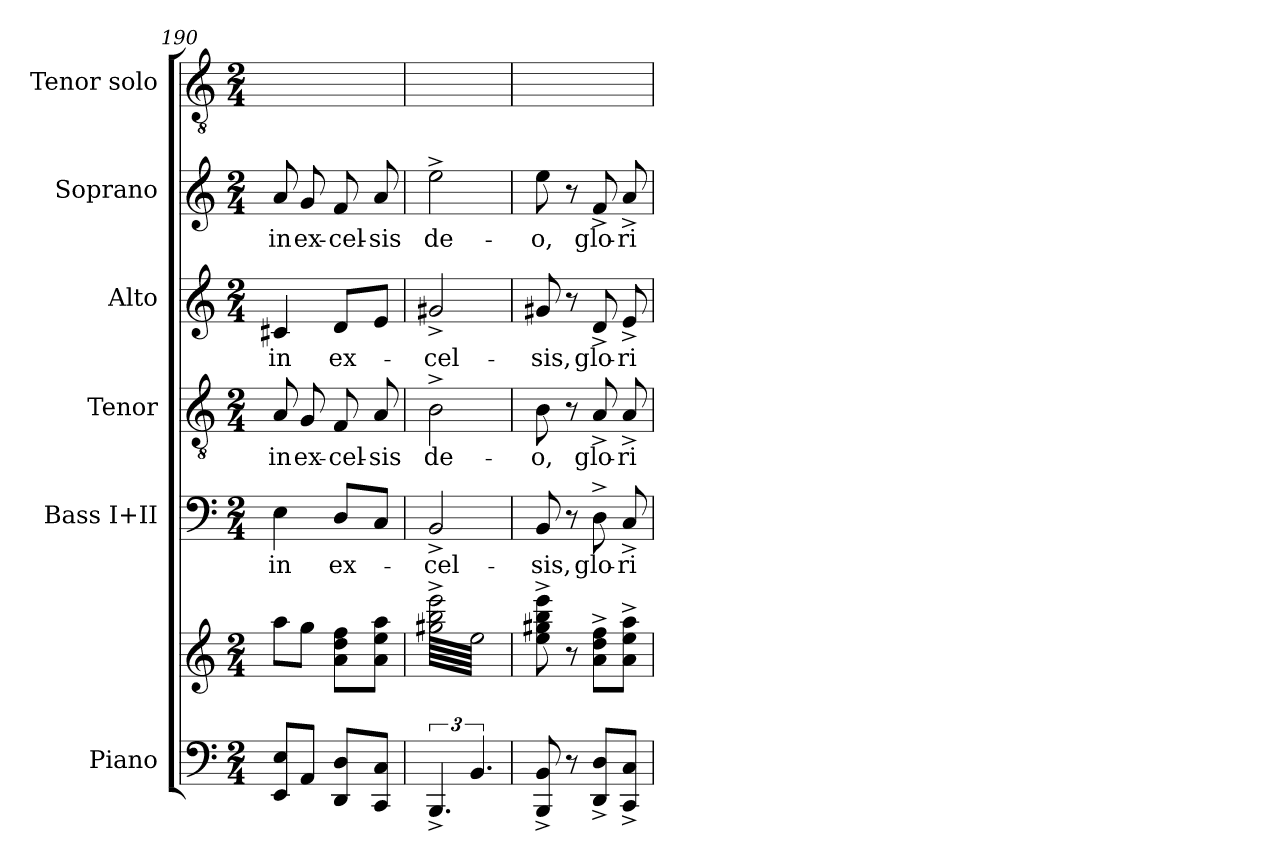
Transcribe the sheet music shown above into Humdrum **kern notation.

**kern	**kern	**kern	**text	**kern	**text	**kern	**text	**kern	**text	**kern
*part6	*part6	*part5	*part5	*part4	*part4	*part3	*part3	*part2	*part2	*part1
*staff7	*staff6	*staff5	*staff5	*staff4	*staff4	*staff3	*staff3	*staff2	*staff2	*staff1
*I"Piano	*	*I"Bass I+II	*	*I"Tenor	*	*I"Alto	*	*I"Soprano	*	*I"Tenor solo
*I'Pno.	*	*I'B.I+II	*	*I'T.	*	*I'A.	*	*I'S.	*	*I'T.s
*clefF4	*clefG2	*clefF4	*	*clefGv2	*	*clefG2	*	*clefG2	*	*clefGv2
*k[]	*k[]	*k[]	*	*k[]	*	*k[]	*	*k[]	*	*k[]
*M2/4	*M2/4	*M2/4	*	*M2/4	*	*M2/4	*	*M2/4	*	*M2/4
=190	=190	=190	=190	=190	=190	=190	=190	=190	=190	=190
8EE/ 8E/L	8aa\L	4E\	in	8A/	in	4c#X/	in	8a/	in	2ryy
8AA/J	8gg\J	.	.	8G/	ex-	.	.	8g/	ex-	.
8DD/ 8D/L	8a\ 8dd\ 8ff\L	8D/L	ex-	8F/	-cel-	8d/L	ex-	8f/	-cel-	.
8CC/ 8C/J	8a\ 8ee\ 8aa\J	8C/J	.	8A/	-sis	8e/J	.	8a/	-sis	.
=191	=191	=191	=191	=191	=191	=191	=191	=191	=191	=191
*	*tremolo	*	*	*	*	*	*	*	*	*
6.BBB^/	64gg#X\^ 64bb\^ 64eee\^LLLL	2BB^/	-cel-	2B^\	de-	2g#X^/	-cel-	2ee^\	de-	2ryy
.	64ee\	.	.	.	.	.	.	.	.	.
.	64gg#X\^ 64bb\^ 64eee\^	.	.	.	.	.	.	.	.	.
.	64ee\	.	.	.	.	.	.	.	.	.
.	64gg#X\^ 64bb\^ 64eee\^	.	.	.	.	.	.	.	.	.
.	64ee\	.	.	.	.	.	.	.	.	.
.	64gg#X\^ 64bb\^ 64eee\^	.	.	.	.	.	.	.	.	.
.	64ee\	.	.	.	.	.	.	.	.	.
.	64gg#X\^ 64bb\^ 64eee\^	.	.	.	.	.	.	.	.	.
.	64ee\	.	.	.	.	.	.	.	.	.
.	64gg#X\^ 64bb\^ 64eee\^	.	.	.	.	.	.	.	.	.
.	64ee\	.	.	.	.	.	.	.	.	.
.	64gg#X\^ 64bb\^ 64eee\^	.	.	.	.	.	.	.	.	.
.	64ee\	.	.	.	.	.	.	.	.	.
.	64gg#X\^ 64bb\^ 64eee\^	.	.	.	.	.	.	.	.	.
.	64ee\	.	.	.	.	.	.	.	.	.
6.BB/	64gg#X\^ 64bb\^ 64eee\^	.	.	.	.	.	.	.	.	.
.	64ee\	.	.	.	.	.	.	.	.	.
.	64gg#X\^ 64bb\^ 64eee\^	.	.	.	.	.	.	.	.	.
.	64ee\	.	.	.	.	.	.	.	.	.
.	64gg#X\^ 64bb\^ 64eee\^	.	.	.	.	.	.	.	.	.
.	64ee\	.	.	.	.	.	.	.	.	.
.	64gg#X\^ 64bb\^ 64eee\^	.	.	.	.	.	.	.	.	.
.	64ee\	.	.	.	.	.	.	.	.	.
.	64gg#X\^ 64bb\^ 64eee\^	.	.	.	.	.	.	.	.	.
.	64ee\	.	.	.	.	.	.	.	.	.
.	64gg#X\^ 64bb\^ 64eee\^	.	.	.	.	.	.	.	.	.
.	64ee\	.	.	.	.	.	.	.	.	.
.	64gg#X\^ 64bb\^ 64eee\^	.	.	.	.	.	.	.	.	.
.	64ee\	.	.	.	.	.	.	.	.	.
.	64gg#X\^ 64bb\^ 64eee\^	.	.	.	.	.	.	.	.	.
.	64ee\JJJJ	.	.	.	.	.	.	.	.	.
*	*Xtremolo	*	*	*	*	*	*	*	*	*
=192	=192	=192	=192	=192	=192	=192	=192	=192	=192	=192
8BBB/^ 8BB/^	8ee\^ 8gg#X\^ 8bb\^ 8eee\^	8BB/	-sis,	8B\	-o,	8g#X/	-sis,	8ee\	-o,	2ryy
.	.	.	.	.	.	.	.	.	.	.
.	.	.	.	.	.	.	.	.	.	.
.	.	.	.	.	.	.	.	.	.	.
.	.	.	.	.	.	.	.	.	.	.
.	.	.	.	.	.	.	.	.	.	.
.	.	.	.	.	.	.	.	.	.	.
.	.	.	.	.	.	.	.	.	.	.
8r	8r	8r	.	8r	.	8r	.	8r	.	.
.	.	.	.	.	.	.	.	.	.	.
.	.	.	.	.	.	.	.	.	.	.
.	.	.	.	.	.	.	.	.	.	.
.	.	.	.	.	.	.	.	.	.	.
.	.	.	.	.	.	.	.	.	.	.
.	.	.	.	.	.	.	.	.	.	.
.	.	.	.	.	.	.	.	.	.	.
8DD/^ 8D/^L	8a\^ 8dd\^ 8ff\^L	8D^\	glo-	8A^/	glo-	8d^/	glo-	8f^/	glo-	.
8CC/^ 8C/^J	8a\^ 8ee\^ 8aa\^J	8C^/	-ri-	8A^/	-ri-	8e^/	-ri-	8a^/	-ri-	.
=	=	=	=	=	=	=	=	=	=	=
*-	*-	*-	*-	*-	*-	*-	*-	*-	*-	*-
